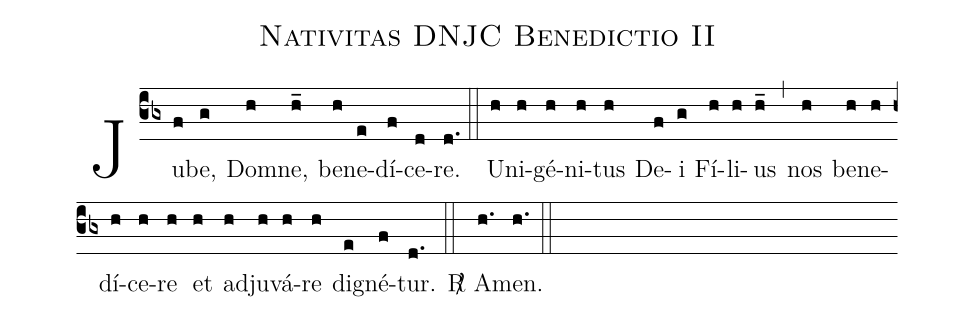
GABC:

name:Nativitas DNJC Benedictio II;
%%
(cb3) Ju(f)be,(g) Dom(h)ne,(h_) be(h)ne(e)dí(f)ce(d)re.(d.) (::)
U(h)ni(h)gé(h)ni(h)tus(h) De(f)i(g) Fí(h)li(h)us(h_) (,) nos(h) be(h)ne(h)dí(h)ce(h)re(h) et(h) ad(h)ju(h)vá(h)re(h) di(e)gné(f)tur.(d.) (::)
<sp>R/</sp> A(h.)men.(h.) (::)
